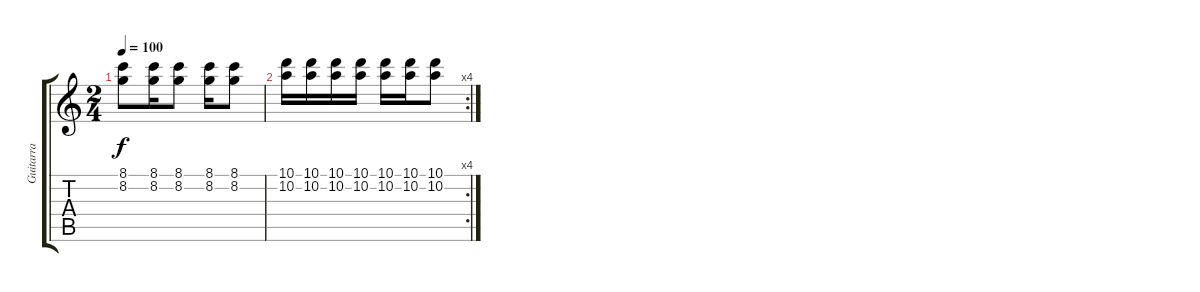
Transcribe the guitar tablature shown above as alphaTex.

\track ("Guitarra" "Guitarra") {instrument electricguitarjazz}
\staff {score tabs}
\tuning (E4 B3 G3 D3 A2 E2) {hide}
\ts (2 4)
\tempo 100
\clef g2
\ks c
(8.1 8.2).8{dy f} (8.1 8.2).16 (8.1 8.2).8 (8.1 8.2).16 (8.1 8.2).8 |
\rc 4
(10.1 10.2).16 (10.1 10.2).16 (10.1 10.2).16 (10.1 10.2).16 (10.1 10.2).16 (10.1 10.2).16 (10.1 10.2).8
